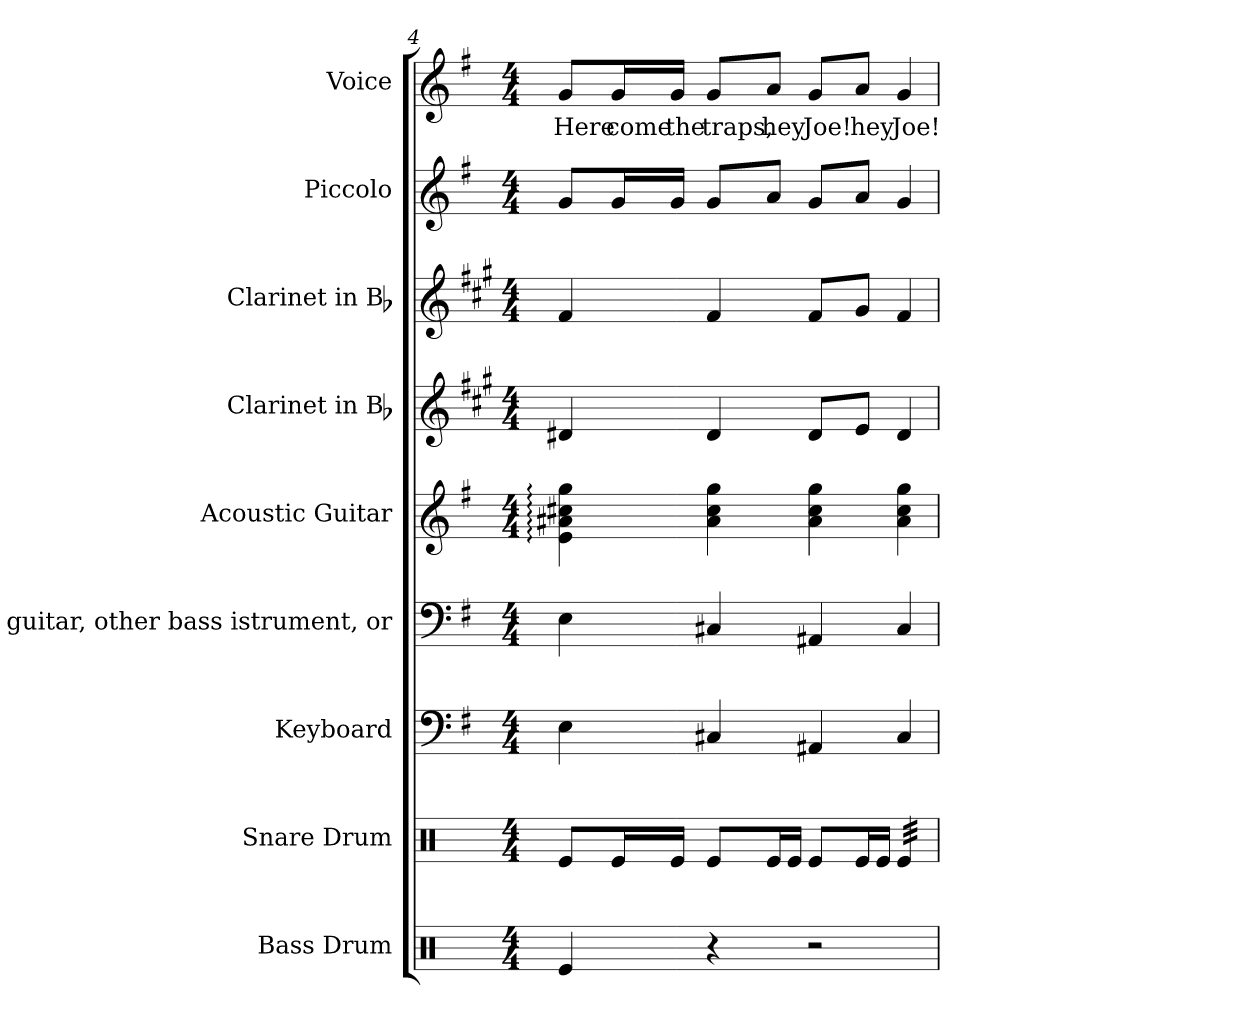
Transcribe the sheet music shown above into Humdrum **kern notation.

**kern	**kern	**kern	**kern	**kern	**kern	**kern	**kern	**kern	**text
*part9	*part8	*part7	*part6	*part5	*part4	*part3	*part2	*part1	*part1
*staff9	*staff8	*staff7	*staff6	*staff5	*staff4	*staff3	*staff2	*staff1	*staff1
*I"Bass Drum	*I"Snare Drum	*I"Keyboard	*I"Bass guitar, other bass istrument,   or	*I"Acoustic Guitar	*I"Clarinet in Bb	*I"Clarinet in Bb	*I"Piccolo	*I"Voice	*
*I'B. D.	*I'S. D.	*I'Kbd.	*I'Bass	*I'A. Gtr.	*I'Cl.	*I'Cl.	*I'Picc.	*I'Voice	*
!!LO:LB:g=z
*clefX	*clefX	*clefF4	*clefF4	*clefG2	*clefG2	*clefG2	*clefG2	*clefG2	*
*	*	*	*ITrd7c12	*ITrd7c12	*ITrd1c2	*ITrd1c2	*ITrd-7c-12	*	*
*k[]	*k[]	*k[f#]	*k[f#]	*k[f#]	*k[f#]	*k[f#]	*k[f#]	*k[f#]	*
*C:	*C:	*G:	*G:	*G:	*G:	*G:	*G:	*G:	*
*M4/4	*M4/4	*M4/4	*M4/4	*M4/4	*M4/4	*M4/4	*M4/4	*M4/4	*
=4	=4	=4	=4	=4	=4	=4	=4	=4	=4
!	!	!	!	!	!	!	!	!	!LO:LY:b:color=#000000
4Rei/	8Rei/L	4Ei\	4EEi\	4Ei\: 4A#Xi: 4c#Xi: 4gi:	4c#Xi/	4ei/	8ggi/L	8gi/L	Here
!	!	!	!	!	!	!	!	!	!LO:LY:b:color=#000000
.	16Rei/L	.	.	.	.	.	16ggi/L	16gi/L	come
!	!	!	!	!	!	!	!	!	!LO:LY:b:color=#000000
.	16Rei/JJ	.	.	.	.	.	16ggi/JJ	16gi/JJ	the
!	!	!	!	!	!	!	!	!	!LO:LY:b:color=#000000
4r	8Rei/L	4C#Xi/	4CC#Xi/	4A#i\ 4c#i 4gi	4c#i/	4ei/	8ggi/L	8gi/L	traps,
!	!	!	!	!	!	!	!	!	!LO:LY:b:color=#000000
.	16Rei/L	.	.	.	.	.	8aai/J	8ai/J	hey
.	16Rei/JJ	.	.	.	.	.	.	.	.
!	!	!	!	!	!	!	!	!	!LO:LY:b:color=#000000
2r	8Rei/L	4AA#Xi/	4AAA#Xi/	4A#i\ 4c#i 4gi	8c#i/L	8ei/L	8ggi/L	8gi/L	Joe!
!	!	!	!	!	!	!	!	!	!LO:LY:b:color=#000000
.	16Rei/L	.	.	.	8di/J	8f#i/J	8aai/J	8ai/J	hey
.	16Rei/JJ	.	.	.	.	.	.	.	.
!	!	!	!	!	!	!	!	!	!LO:LY:b:color=#000000
*	*tremolo	*	*	*	*	*	*	*	*
.	32Rei/LLL	4C#i/	4CC#i/	4A#i\ 4c#i 4gi	4c#i/	4ei/	4ggi/	4gi/	Joe!
.	32Rei/	.	.	.	.	.	.	.	.
.	32Rei/	.	.	.	.	.	.	.	.
.	32Rei/	.	.	.	.	.	.	.	.
.	32Rei/	.	.	.	.	.	.	.	.
.	32Rei/	.	.	.	.	.	.	.	.
.	32Rei/	.	.	.	.	.	.	.	.
.	32Rei/JJJ	.	.	.	.	.	.	.	.
*	*Xtremolo	*	*	*	*	*	*	*	*
=	=	=	=	=	=	=	=	=	=
*-	*-	*-	*-	*-	*-	*-	*-	*-	*-
